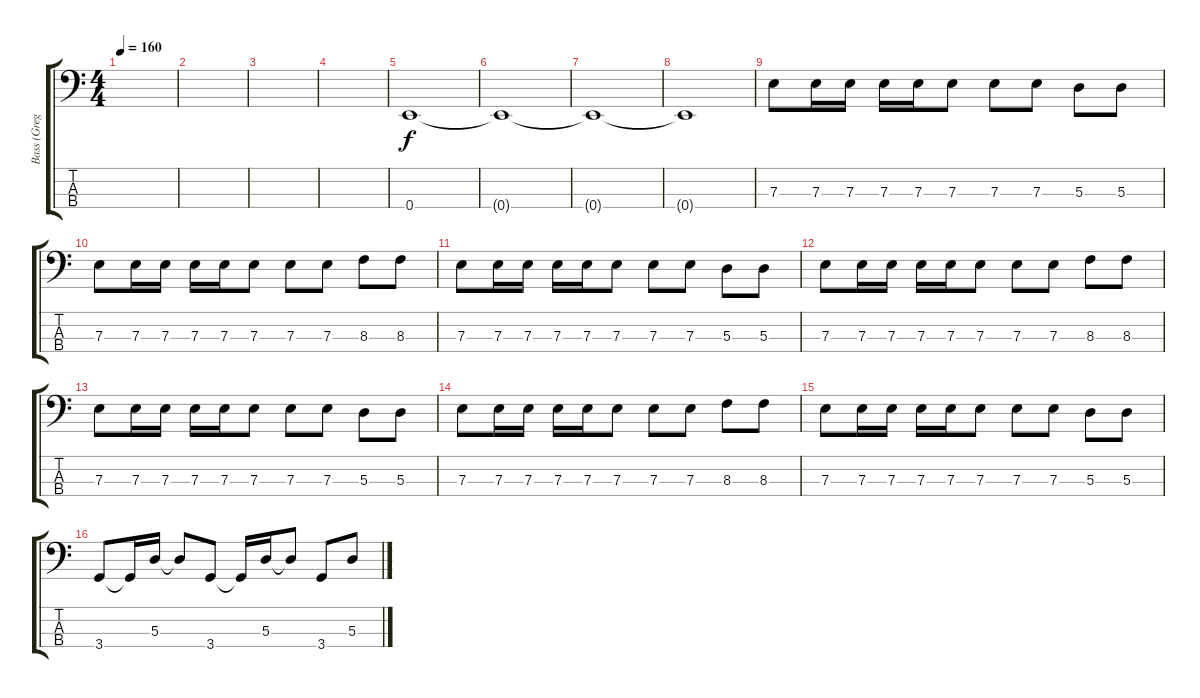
\track ("Bass (Greg K.)" "Bass (Greg") {instrument electricbasspick}
\staff {score tabs}
\tuning (G2 D2 A1 E1) {hide}
\ts (4 4)
\tempo 160
\clef f4
\ks c
|
|
|
|
0.4.1 |
0.4{t}.1 |
0.4{t}.1 |
0.4{t}.1 |
7.3.8 7.3.16 7.3.16 7.3.16 7.3.16 7.3.8 7.3.8 7.3.8 5.3.8 5.3.8 |
7.3.8 7.3.16 7.3.16 7.3.16 7.3.16 7.3.8 7.3.8 7.3.8 8.3.8 8.3.8 |
7.3.8 7.3.16 7.3.16 7.3.16 7.3.16 7.3.8 7.3.8 7.3.8 5.3.8 5.3.8 |
7.3.8 7.3.16 7.3.16 7.3.16 7.3.16 7.3.8 7.3.8 7.3.8 8.3.8 8.3.8 |
7.3.8 7.3.16 7.3.16 7.3.16 7.3.16 7.3.8 7.3.8 7.3.8 5.3.8 5.3.8 |
7.3.8 7.3.16 7.3.16 7.3.16 7.3.16 7.3.8 7.3.8 7.3.8 8.3.8 8.3.8 |
7.3.8 7.3.16 7.3.16 7.3.16 7.3.16 7.3.8 7.3.8 7.3.8 5.3.8 5.3.8 |
3.4.8 3.4{t}.16 5.3.16 5.3{t}.8 3.4.8 3.4{t}.16 5.3.16 5.3{t}.8 3.4.8 5.3.8
